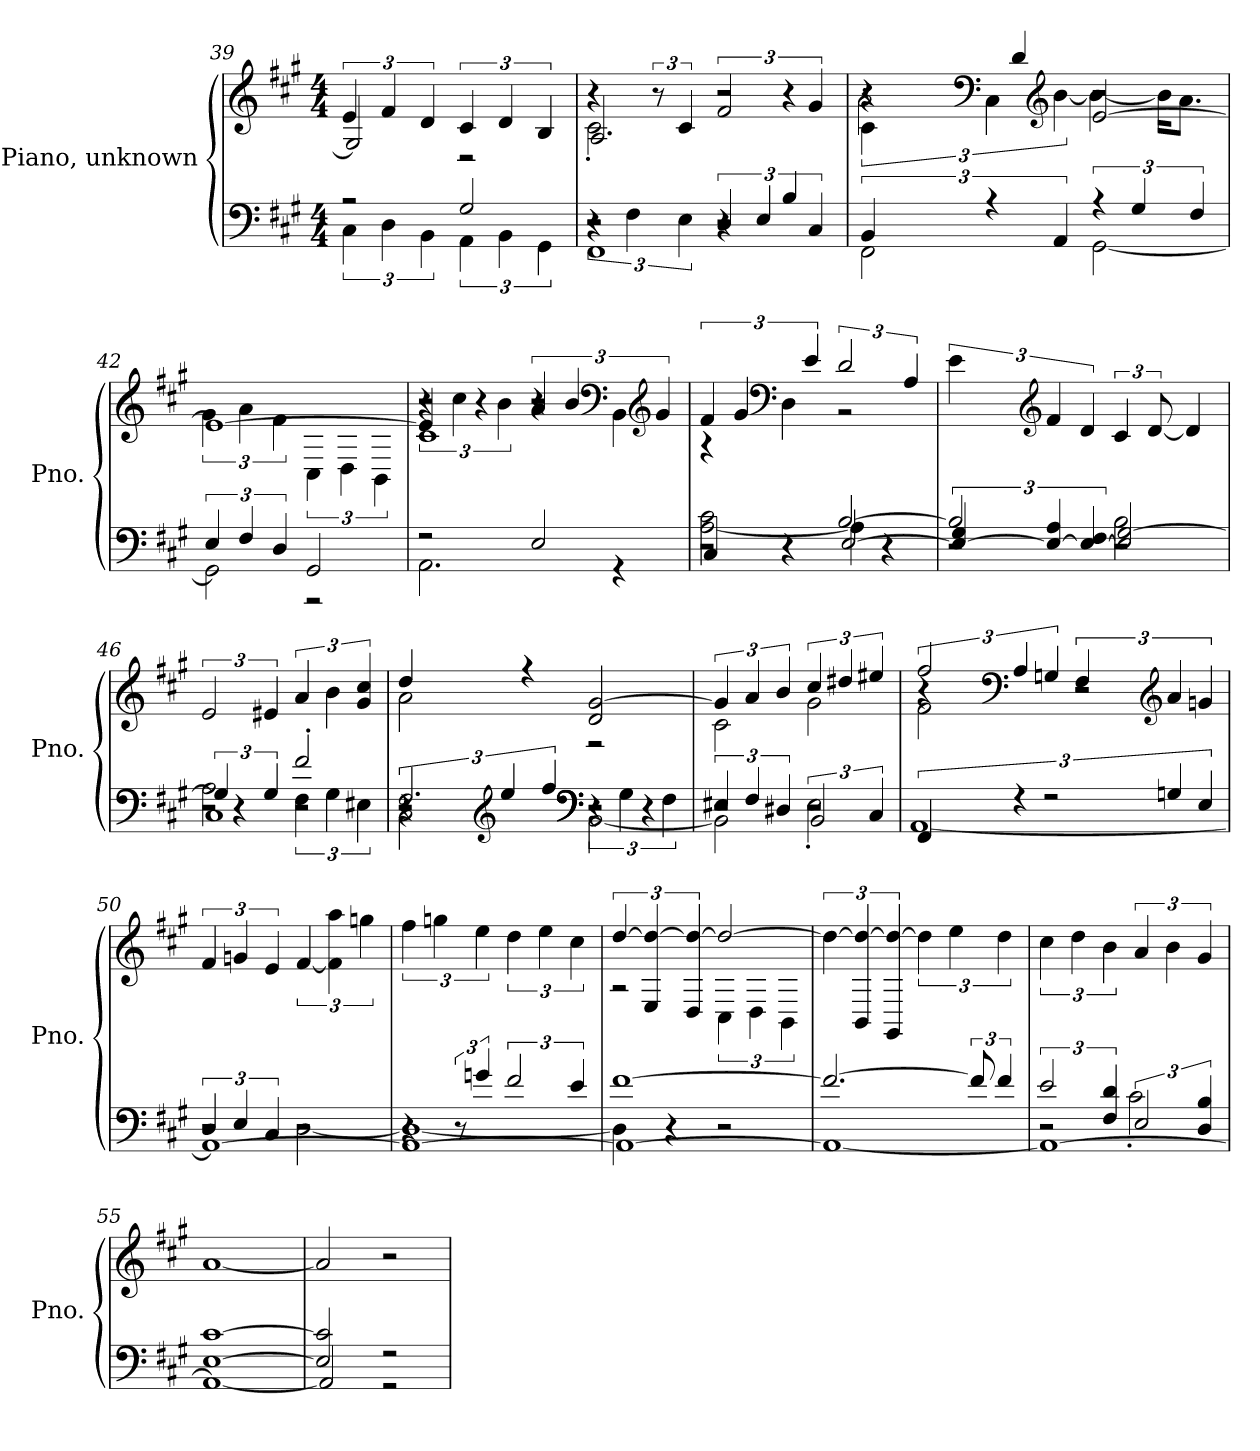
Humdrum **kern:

**kern	**kern
*part1	*part1
*staff2	*staff1
*I"Piano, unknown	*
*I'Pno.	*
*clefF4	*clefG2
*k[f#c#g#]	*k[f#c#g#]
*M4/4	*M4/4
=39	=39
*^	*^
2r	6C#\	6e/	2G#/]
.	6D\	6f#/	.
.	6BB\	6d/	.
2G#/	6AA\	6c#/	2r
.	6BB\	6d/	.
.	6GG#\	6B/	.
=40	=40	=40	=40
*^	*^	*	*^
2r	6r	2r	1FF#	4r	2c#'\	2.A/
.	6F#\	.	.	.	.	.
.	.	.	.	12r	.	.
.	6E\	.	.	6c#/	.	.
4r	2r	6D/	.	3f#/	2r	.
.	.	6E/	.	.	.	.
4B/	.	.	.	.	.	4r
.	.	6C#/	.	6g#/	.	.
*	*v	*v	*v	*	*	*
!!LO:LB:g=z	!!	!!
=41	=41	=41	=41	=41
6BB/	2FF#\	4r	6c#\	2a'\
*	*	*clefF4	*	*
6r	.	.	6C#\	.
.	.	4d/	.	.
*	*	*clefG2	*	*
6AA/	.	.	[6b\	.
6r	[2GG#\	[2e/	4b\_	2r
6G#/	.	.	.	.
.	.	.	16b\KL]	.
.	.	.	8.a\J	.
6F#/	.	.	.	.
*	*	*	*v	*v
=42	=42	=42	=42
6E/	2GG#\]	1e_	6g#\
6F#/	.	.	6a\
6D/	.	.	6f#\
2GG#/	2r	.	6C#\
.	.	.	6D\
.	.	.	6BB\
=43	=43	=43	=43
*	*	*^	*^
2r	2.AA\	4e/]	6r	1c#	2r
.	.	.	6cc#\	.	.
.	.	4r	.	.	.
.	.	.	6b\	.	.
2E/	.	6a/	2r	.	4r
.	.	6b/	.	.	.
*	*	*clefF4	*	*	*
.	4r	.	.	.	4BB\
*	*	*clefG2	*	*	*
.	.	6g#/	.	.	.
*	*	*	*v	*v	*v
=44	=44	=44	=44
*	*^	*	*
2r	[2A\ 2c#\	4C#/	6f#/	4r
.	.	.	6g#/	.
*	*	*	*clefF4	*
.	.	4r	.	4D\
.	.	.	6e/	.
[2B/	4A\]	[2E/	3d/	2r
.	4r	.	.	.
.	.	.	6A/	.
*	*	*	*v	*v
!!LO:LB:g=z
=45	=45	=45	=45
2B/]	2r	6E/_ 6G#/	6e\
*	*	*	*clefG2
.	.	6E/_ 6A/	6f#/
.	.	6E/_ 6F#/	6d/
2r	2B\	2E/] [2G#/	6c#/
.	.	.	[12d/
.	.	.	4d/]
=46	=46	=46	=46
*	*	*^	*
2r	2A\	6G#/]	1C#	3e/
.	.	6r	.	.
.	.	6G#/	.	6e#X/
2f#'/	6F#\	2r	.	6a/
.	6G#\	.	.	6b\
.	6E#X\	.	.	6g#/ 6cc#/
=47	=47	=47	=47	=47
*	*	*	*	*^
6r	2C#\	2.F#/	2r	4dd/	2a\
*clefG2	*	*	*	*	*
6ee/	.	.	.	.	.
.	.	.	.	4r	.
6ff#/	.	.	.	.	.
*clefF4	*	*	*	*	*
2r	6r	.	[2BB\	2d/ [2g#/	2r
.	6G#\	.	.	.	.
.	.	4r	.	.	.
.	6F#\	.	.	.	.
=48	=48	=48	=48	=48	=48
6E#X/	2r	2r	2BB\]	6g#/]	2c#\
6F#/	.	.	.	6a/	.
6D#X/	.	.	.	6b/	.
3r	2E#'\	2BB/	2r	6cc#/	2g#\
.	.	.	.	6dd#X/	.
6C#/	.	.	.	6ee#X/	.
*	*v	*v	*v	*	*
!!LO:LB:g=z
=49	=49	=49	=49
*	*	*	*^
6FF#/	[1AA	2ff#/	2f#\	6r
*	*	*clefF4	*	*
6r	.	.	.	6A/
3r	.	.	.	6Gn/
.	.	2r	2r	6F#/
*	*	*clefG2	*	*
6Gn/	.	.	.	6a/
6E/	.	.	.	6gn/
*	*	*v	*v	*v
=50	=50	=50
*	*^	*
6D/	2r	1AA_	6f#/
6E/	.	.	6gn/
6C#/	.	.	6e/
2r	[2D\	.	[6f#/
.	.	.	6f#\] 6aa\
.	.	.	6ggn\
=51	=51	=51	=51
4r	1D_	1AA_	6ff#\
.	.	.	6ggn\
12r	.	.	.
6gn/	.	.	6ee\
3f#/	.	.	6dd\
.	.	.	6ee\
6e/	.	.	6cc#\
=52	=52	=52	=52
*	*	*	*^
[1f#	4D\]	1AA_	[6dd/	2r
.	.	.	6E/ 6dd/_	.
.	4r	.	.	.
.	.	.	6D/ 6dd/_	.
.	2r	.	2dd/_	6C#\
.	.	.	.	6D\
.	.	.	.	6BB\
*	*v	*v	*	*
*	*	*v	*v
!!LO:PB:g=z
=53	=53	=53
2.f#/_	1AA_	6dd\_
.	.	6BB/ 6dd/_
.	.	6GG#/ 6dd/_
.	.	6dd\]
.	.	6ee\
12f#/]	.	.
6f#/	.	6dd\
=54	=54	=54
*	*^	*
3e/	2r	1AA_	6cc#\
.	.	.	6dd\
6F#/ 6d/	.	.	6b\
3E/	2c#'\	.	6a/
.	.	.	6b\
6D/ 6B/	.	.	6g#/
*	*v	*v	*
=55	=55	=55
[1E [1c#	1AA_	[1a
=56	=56	=56
2E/] 2c#/]	2AA/]	2a/]
2r	2r	2r
*v	*v	*
=	=
*-	*-
